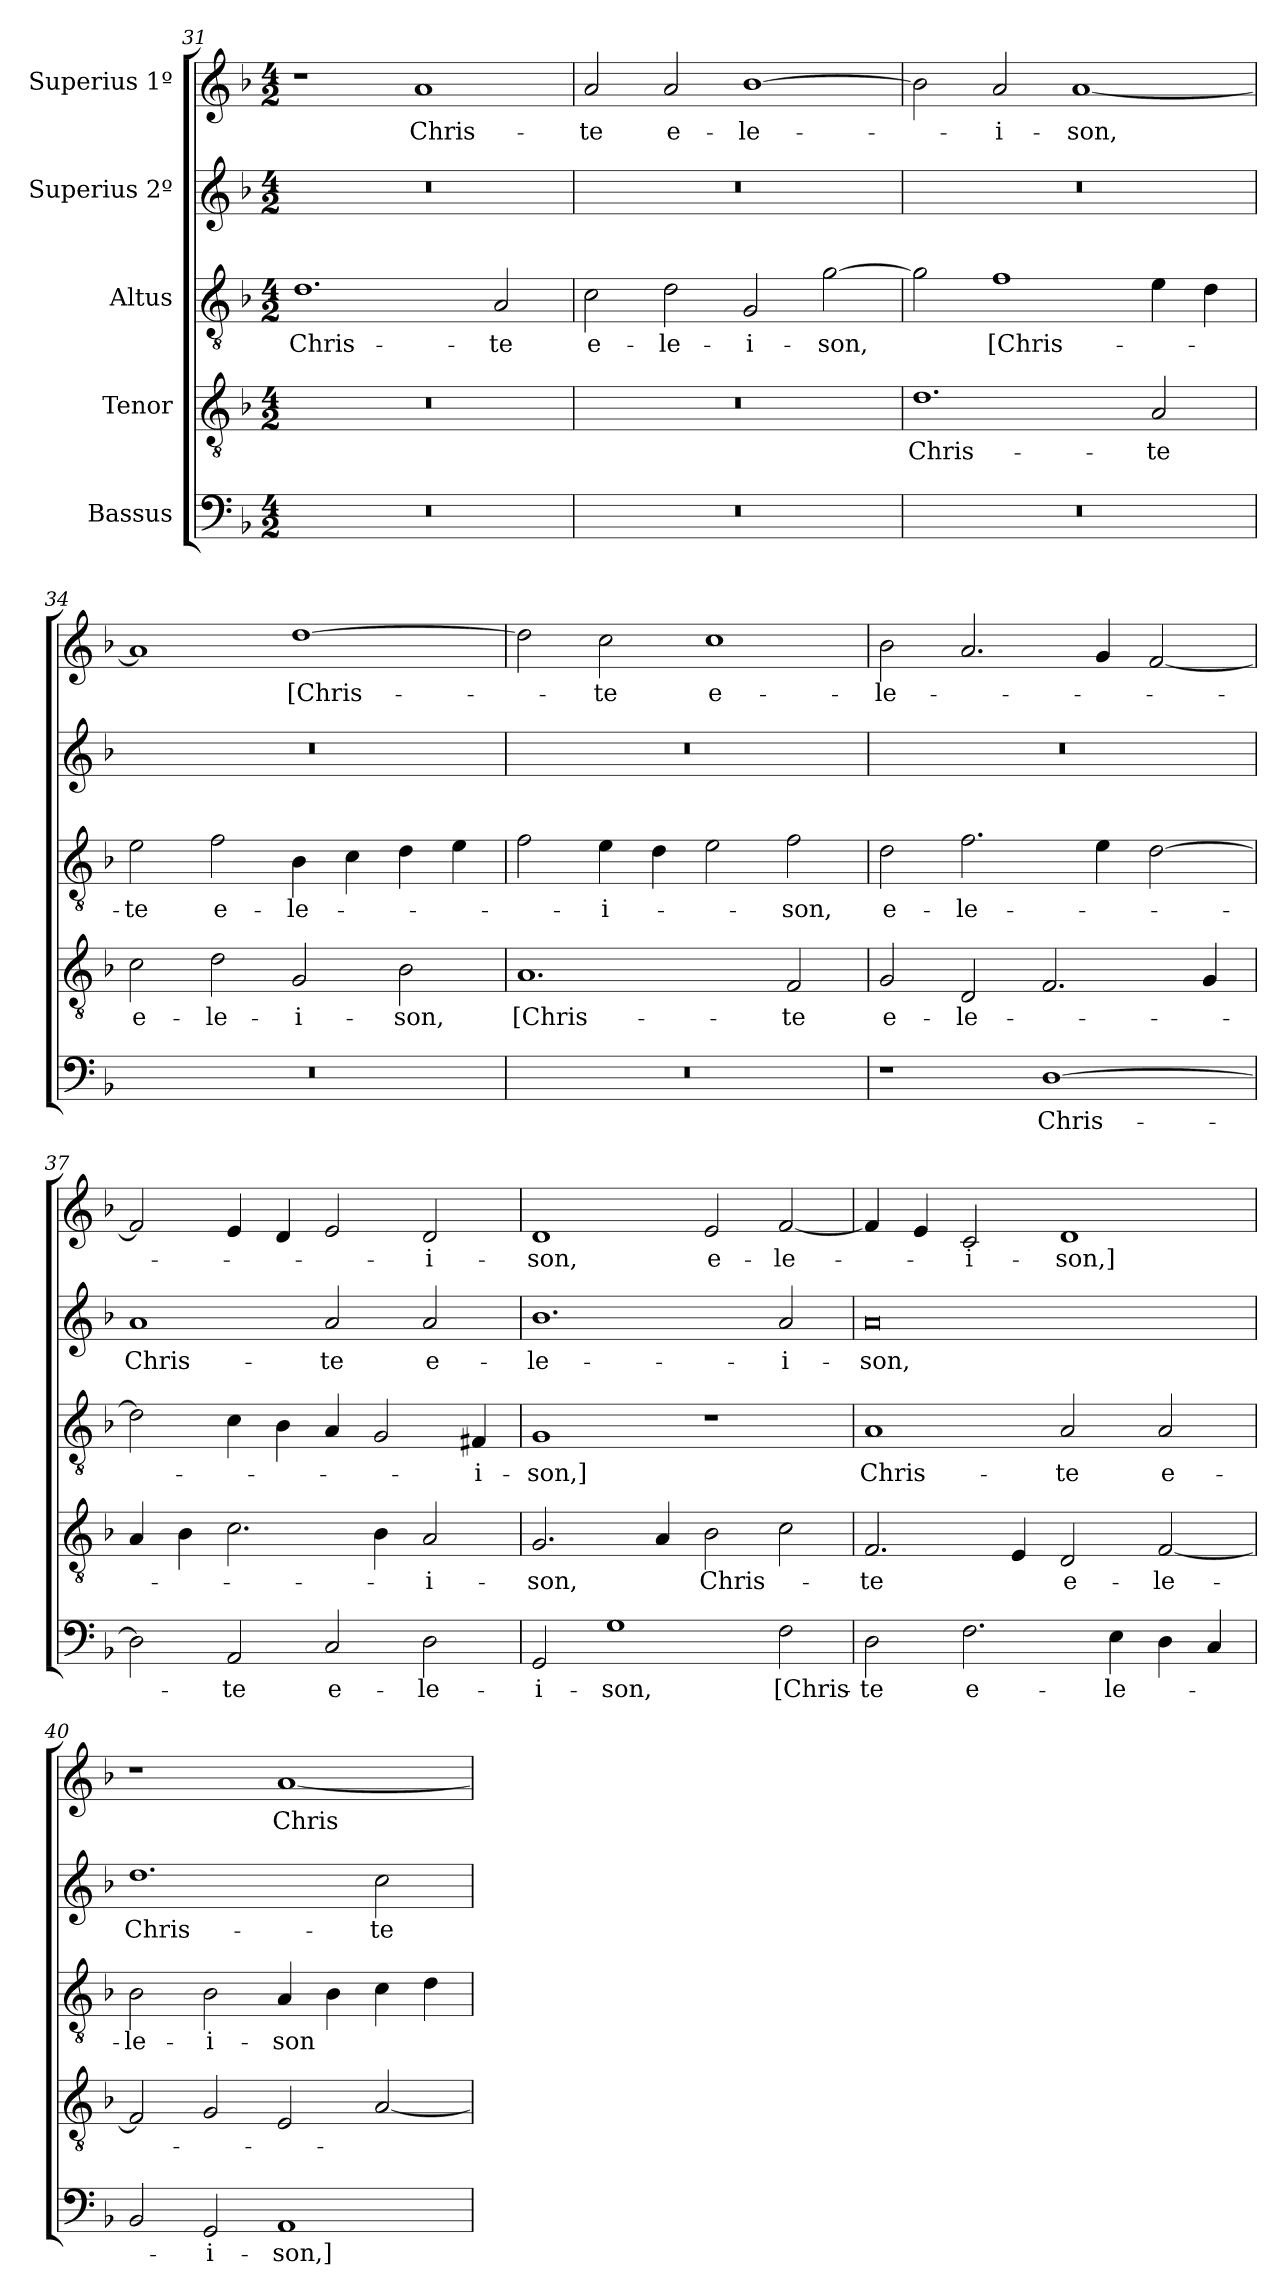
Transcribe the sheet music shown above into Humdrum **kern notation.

**kern	**text	**kern	**text	**kern	**text	**kern	**text	**kern	**text
*part5	*part5	*part4	*part4	*part3	*part3	*part2	*part2	*part1	*part1
*staff5	*staff5	*staff4	*staff4	*staff3	*staff3	*staff2	*staff2	*staff1	*staff1
*I"Bassus	*	*I"Tenor	*	*I"Altus	*	*I"Superius 2º	*	*I"Superius 1º	*
*clefF4	*	*clefGv2	*	*clefGv2	*	*clefG2	*	*clefG2	*
*k[b-]	*	*k[b-]	*	*k[b-]	*	*k[b-]	*	*k[b-]	*
*M4/2	*	*M4/2	*	*M4/2	*	*M4/2	*	*M4/2	*
=31	=31	=31	=31	=31	=31	=31	=31	=31	=31
0r	.	0r	.	1.d\	Chris-	0r	.	1r	.
.	.	.	.	.	.	.	.	1a/	Chris-
.	.	.	.	2A/	-te	.	.	.	.
=32	=32	=32	=32	=32	=32	=32	=32	=32	=32
0r	.	0r	.	2c\	e-	0r	.	2a/	-te
.	.	.	.	2d\	-le-	.	.	2a/	e-
.	.	.	.	2G/	-i-	.	.	[1b-\	-le-
.	.	.	.	[2g\	-son,	.	.	.	.
=33	=33	=33	=33	=33	=33	=33	=33	=33	=33
0r	.	1.d\	Chris-	2g\]	.	0r	.	2b-\]	.
.	.	.	.	1f\	[Chris-	.	.	2a/	-i-
.	.	.	.	.	.	.	.	[1a/	-son,
.	.	2A/	-te	4e\	.	.	.	.	.
.	.	.	.	4d\	.	.	.	.	.
=34	=34	=34	=34	=34	=34	=34	=34	=34	=34
0r	.	2c\	e-	2e\	-te	0r	.	1a/]	.
.	.	2d\	-le-	2f\	e-	.	.	.	.
.	.	2G/	-i-	4B-\	-le-	.	.	[1dd\	[Chris-
.	.	.	.	4c\	.	.	.	.	.
.	.	2B-\	-son,	4d\	.	.	.	.	.
.	.	.	.	4e\	.	.	.	.	.
=35	=35	=35	=35	=35	=35	=35	=35	=35	=35
0r	.	1.A/	[Chris-	2f\	.	0r	.	2dd\]	.
.	.	.	.	4e\	-i-	.	.	2cc\	-te
.	.	.	.	4d\	.	.	.	.	.
.	.	.	.	2e\	.	.	.	1cc\	e-
.	.	2F/	-te	2f\	-son,	.	.	.	.
=36	=36	=36	=36	=36	=36	=36	=36	=36	=36
1r	.	2G/	e-	2d\	e-	0r	.	2b-\	-le-
.	.	2D/	-le-	2.f\	-le-	.	.	2.a/	.
[1D\	Chris-	2.F/	.	.	.	.	.	.	.
.	.	.	.	4e\	.	.	.	4g/	.
.	.	.	.	[2d\	.	.	.	[2f/	.
.	.	4G/	.	.	.	.	.	.	.
=37	=37	=37	=37	=37	=37	=37	=37	=37	=37
2D\]	.	4A/	.	2d\]	.	1a/	Chris-	2f/]	.
.	.	4B-\	.	.	.	.	.	.	.
2AA/	-te	2.c\	.	4c\	.	.	.	4e/	.
.	.	.	.	4B-\	.	.	.	4d/	.
2C/	e-	.	.	4A/	.	2a/	-te	2e/	.
.	.	4B-\	.	2G/	.	.	.	.	.
2D\	-le-	2A/	-i-	.	.	2a/	e-	2d/	-i-
.	.	.	.	4F#X/	-i-	.	.	.	.
=38	=38	=38	=38	=38	=38	=38	=38	=38	=38
2GG/	-i-	2.G/	-son,	1G/	-son,]	1.b-\	-le-	1d/	-son,
1G\	-son,	.	.	.	.	.	.	.	.
.	.	4A/	.	.	.	.	.	.	.
.	.	2B-\	Chris-	1r	.	.	.	2e/	e-
2F\	[Chris-	2c\	.	.	.	2a/	-i-	[2f/	-le-
=39	=39	=39	=39	=39	=39	=39	=39	=39	=39
2D\	-te	2.F/	-te	1A/	Chris-	0a/	-son,	4f/]	.
.	.	.	.	.	.	.	.	4e/	.
2.F\	e-	.	.	.	.	.	.	2c/	-i-
.	.	4E/	.	.	.	.	.	.	.
.	.	2D/	e-	2A/	-te	.	.	1d/	-son,]
4E\	-le-	.	.	.	.	.	.	.	.
4D\	.	[2F/	-le-	2A/	e-	.	.	.	.
4C/	.	.	.	.	.	.	.	.	.
=40	=40	=40	=40	=40	=40	=40	=40	=40	=40
2BB-/	.	2F/]	.	2B-\	-le-	1.dd\	Chris-	1r	.
2GG/	-i-	2G/	.	2B-\	-i-	.	.	.	.
1AA/	-son,]	2E/	.	4A/	-son	.	.	[1a/	Chris-
.	.	.	.	4B-\	.	.	.	.	.
.	.	[2A/	.	4c\	.	2cc\	-te	.	.
.	.	.	.	4d\	.	.	.	.	.
=	=	=	=	=	=	=	=	=	=
*-	*-	*-	*-	*-	*-	*-	*-	*-	*-
